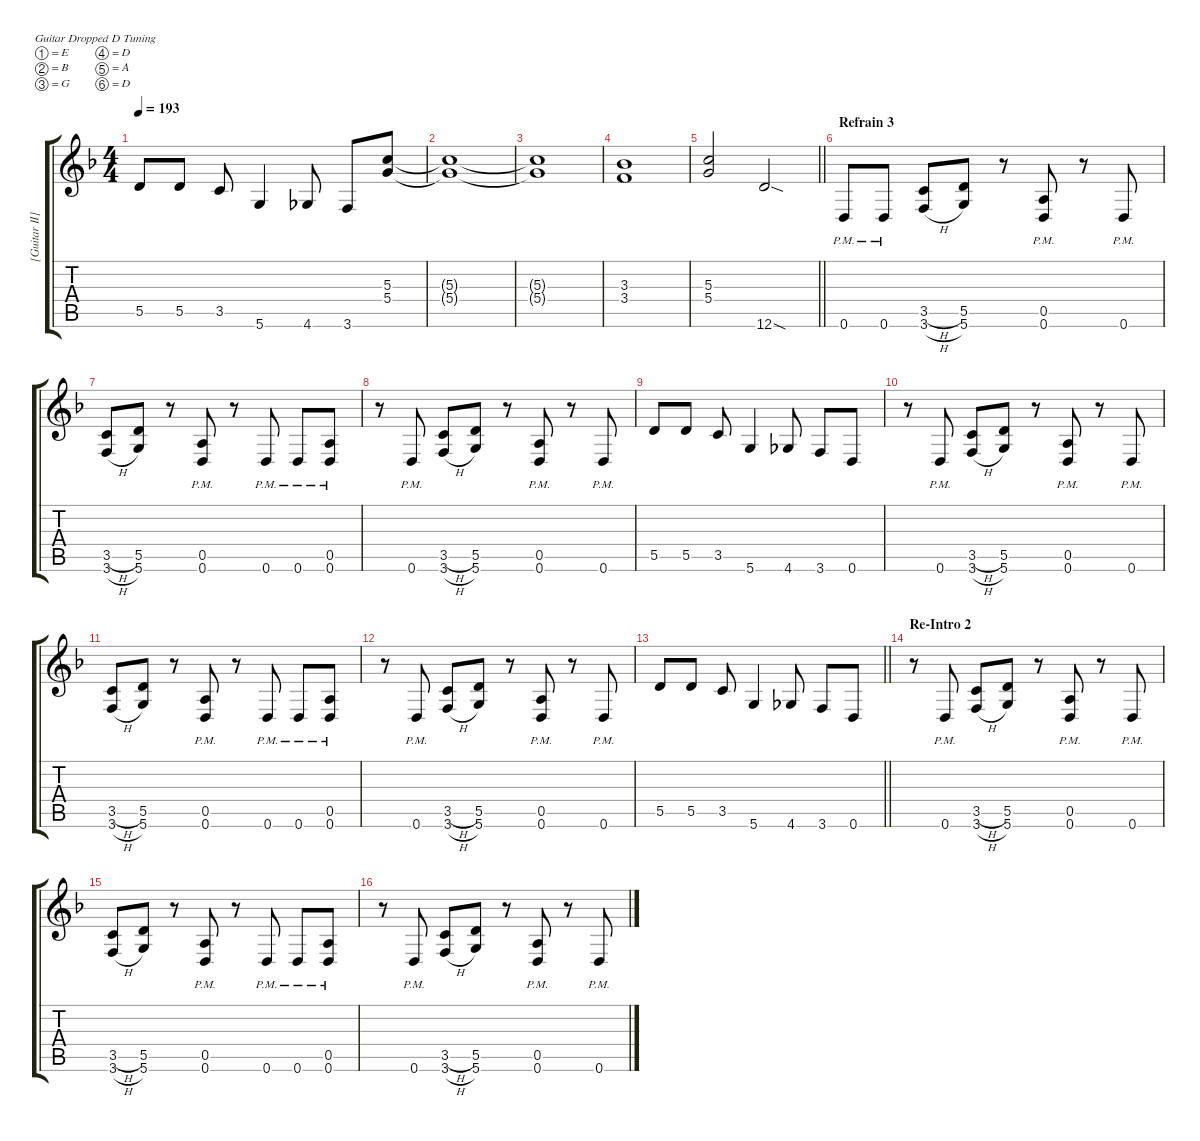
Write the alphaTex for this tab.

\hideDynamics
\bracketExtendMode groupsimilarinstruments
\firstSystemTrackNameMode fullname
\otherSystemsTrackNameMode fullname
\otherSystemsTrackNameOrientation horizontal
\track ("[Guitar II]" "E-Gt") {instrument distortionguitar}
\staff {score tabs}
\tuning (E4 B3 G3 D3 A2 D2)
\ts (4 4)
\tempo 193
\clef g2
\ks f
5.5.8{dy f} 5.5.8 3.5.8 5.6.4 4.6.8 3.6.8 (5.3 5.4).8 |
(5.3{t} 5.4{t}).1 |
(5.3{t} 5.4{t}).1 |
(3.3 3.4).1 |
\barLineRight lightlight
(5.3 5.4).2 12.6{sod}.2 |
\section ("" "Refrain 3")
0.6{pm}.8 0.6{pm}.8 (3.5{h} 3.6{h}).8 (5.5 5.6).8 r.8 (0.5{pm} 0.6{pm}).8 r.8 0.6{pm}.8 |
(3.5{h} 3.6{h}).8 (5.5 5.6).8 r.8 (0.5{pm} 0.6{pm}).8 r.8 0.6{pm}.8 0.6{pm}.8 (0.5{pm} 0.6{pm}).8 |
r.8 0.6{pm}.8 (3.5{h} 3.6{h}).8 (5.5 5.6).8 r.8 (0.5{pm} 0.6{pm}).8 r.8 0.6{pm}.8 |
5.5.8 5.5.8 3.5.8 5.6.4 4.6.8 3.6.8 0.6.8 |
r.8 0.6{pm}.8 (3.5{h} 3.6{h}).8 (5.5 5.6).8 r.8 (0.5{pm} 0.6{pm}).8 r.8 0.6{pm}.8 |
(3.5{h} 3.6{h}).8 (5.5 5.6).8 r.8 (0.5{pm} 0.6{pm}).8 r.8 0.6{pm}.8 0.6{pm}.8 (0.5{pm} 0.6{pm}).8 |
r.8 0.6{pm}.8 (3.5{h} 3.6{h}).8 (5.5 5.6).8 r.8 (0.5{pm} 0.6{pm}).8 r.8 0.6{pm}.8 |
\barLineRight lightlight
5.5.8 5.5.8 3.5.8 5.6.4 4.6.8 3.6.8 0.6.8 |
\section ("" "Re-Intro 2")
r.8 0.6{pm}.8 (3.5{h} 3.6{h}).8 (5.5 5.6).8 r.8 (0.5{pm} 0.6{pm}).8 r.8 0.6{pm}.8 |
(3.5{h} 3.6{h}).8 (5.5 5.6).8 r.8 (0.5{pm} 0.6{pm}).8 r.8 0.6{pm}.8 0.6{pm}.8 (0.5{pm} 0.6{pm}).8 |
r.8 0.6{pm}.8 (3.5{h} 3.6{h}).8 (5.5 5.6).8 r.8 (0.5{pm} 0.6{pm}).8 r.8 0.6{pm}.8
